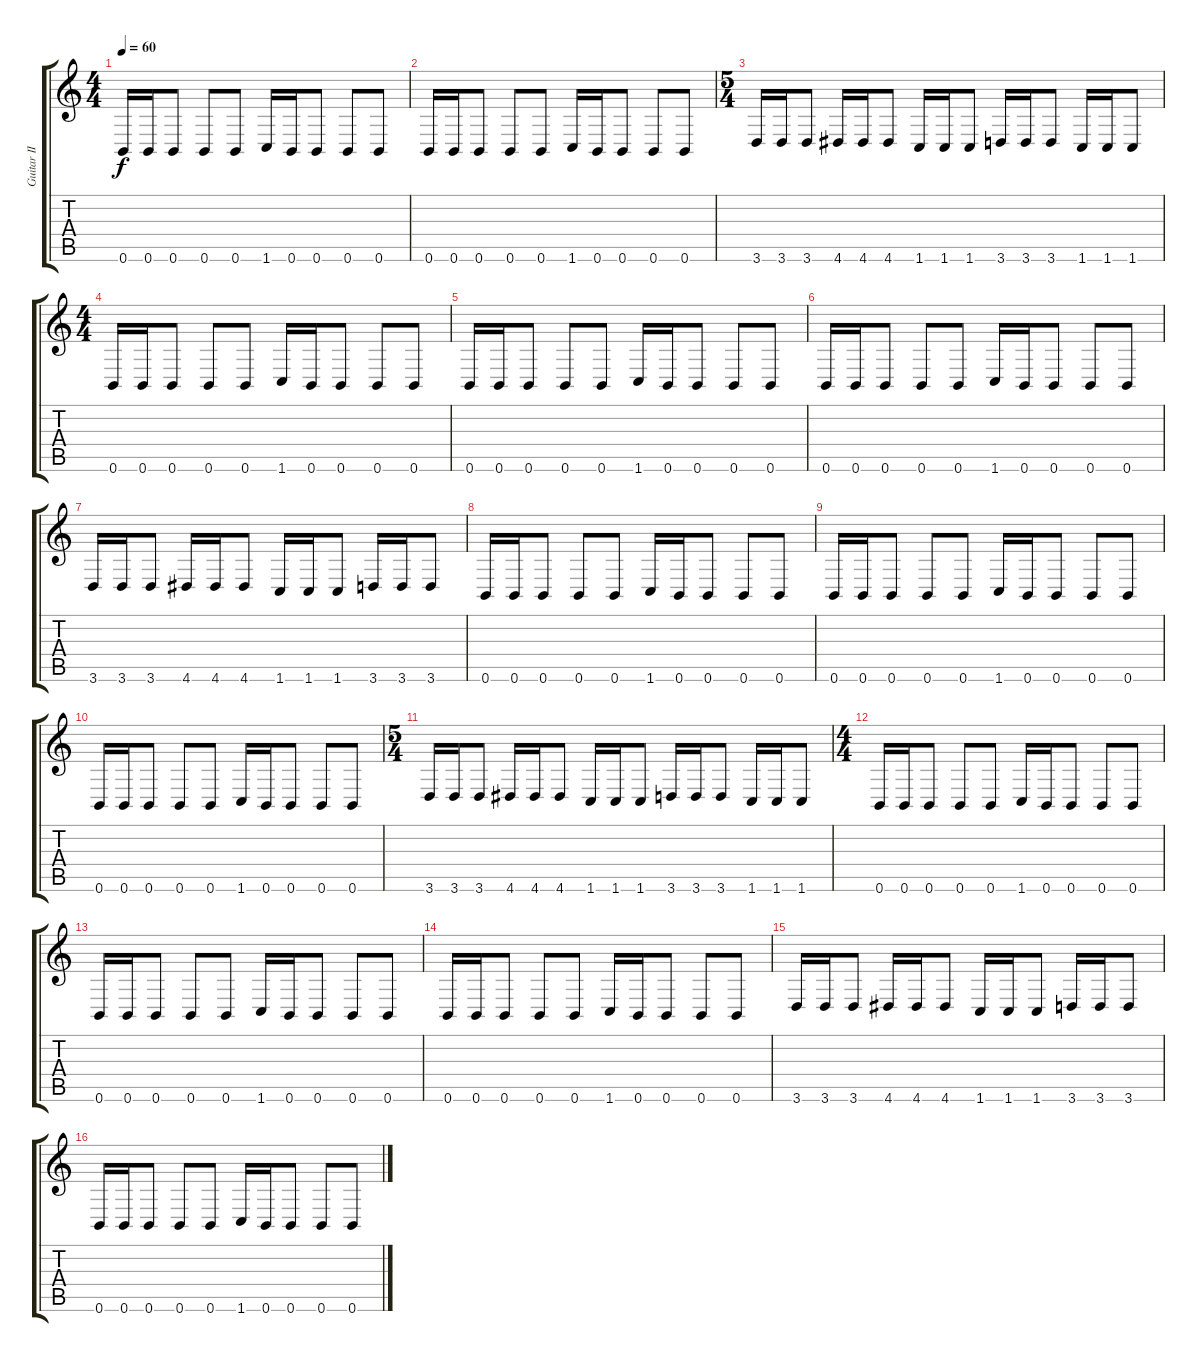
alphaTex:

\track ("Guitar II" "Guitar II") {instrument distortionguitar}
\staff {score tabs}
\tuning (Db4 Ab3 E3 B2 Gb2 B1) {hide}
\ts (4 4)
\tempo 60
\clef g2
\ks c
0.6.16{dy f} 0.6.16 0.6.8 0.6.8 0.6.8 1.6.16 0.6.16 0.6.8 0.6.8 0.6.8 |
0.6.16 0.6.16 0.6.8 0.6.8 0.6.8 1.6.16 0.6.16 0.6.8 0.6.8 0.6.8 |
\ts (5 4)
3.6.16 3.6.16 3.6.8 4.6.16 4.6.16 4.6.8 1.6.16 1.6.16 1.6.8 3.6.16 3.6.16 3.6.8 1.6.16 1.6.16 1.6.8 |
\ts (4 4)
0.6.16 0.6.16 0.6.8 0.6.8 0.6.8 1.6.16 0.6.16 0.6.8 0.6.8 0.6.8 |
0.6.16 0.6.16 0.6.8 0.6.8 0.6.8 1.6.16 0.6.16 0.6.8 0.6.8 0.6.8 |
0.6.16 0.6.16 0.6.8 0.6.8 0.6.8 1.6.16 0.6.16 0.6.8 0.6.8 0.6.8 |
3.6.16 3.6.16 3.6.8 4.6.16 4.6.16 4.6.8 1.6.16 1.6.16 1.6.8 3.6.16 3.6.16 3.6.8 |
0.6.16 0.6.16 0.6.8 0.6.8 0.6.8 1.6.16 0.6.16 0.6.8 0.6.8 0.6.8 |
0.6.16 0.6.16 0.6.8 0.6.8 0.6.8 1.6.16 0.6.16 0.6.8 0.6.8 0.6.8 |
0.6.16 0.6.16 0.6.8 0.6.8 0.6.8 1.6.16 0.6.16 0.6.8 0.6.8 0.6.8 |
\ts (5 4)
3.6.16 3.6.16 3.6.8 4.6.16 4.6.16 4.6.8 1.6.16 1.6.16 1.6.8 3.6.16 3.6.16 3.6.8 1.6.16 1.6.16 1.6.8 |
\ts (4 4)
0.6.16 0.6.16 0.6.8 0.6.8 0.6.8 1.6.16 0.6.16 0.6.8 0.6.8 0.6.8 |
0.6.16 0.6.16 0.6.8 0.6.8 0.6.8 1.6.16 0.6.16 0.6.8 0.6.8 0.6.8 |
0.6.16 0.6.16 0.6.8 0.6.8 0.6.8 1.6.16 0.6.16 0.6.8 0.6.8 0.6.8 |
3.6.16 3.6.16 3.6.8 4.6.16 4.6.16 4.6.8 1.6.16 1.6.16 1.6.8 3.6.16 3.6.16 3.6.8 |
0.6.16 0.6.16 0.6.8 0.6.8 0.6.8 1.6.16 0.6.16 0.6.8 0.6.8 0.6.8
